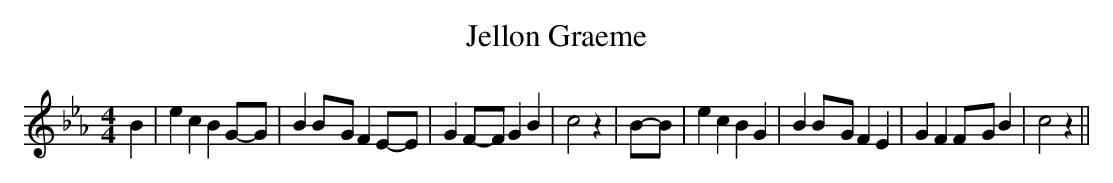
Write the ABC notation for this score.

X:1
T:Jellon Graeme
M:4/4
L:1/4
K:Eb
 B| e c BG/2-G/2| BB/2-G/2 FE/2-E/2| GF/2-F/2 G B| c2 z|B/2-B/2| e c B G|\
 BB/2-G/2 F E| G FF/2-G/2 B| c2 z||
